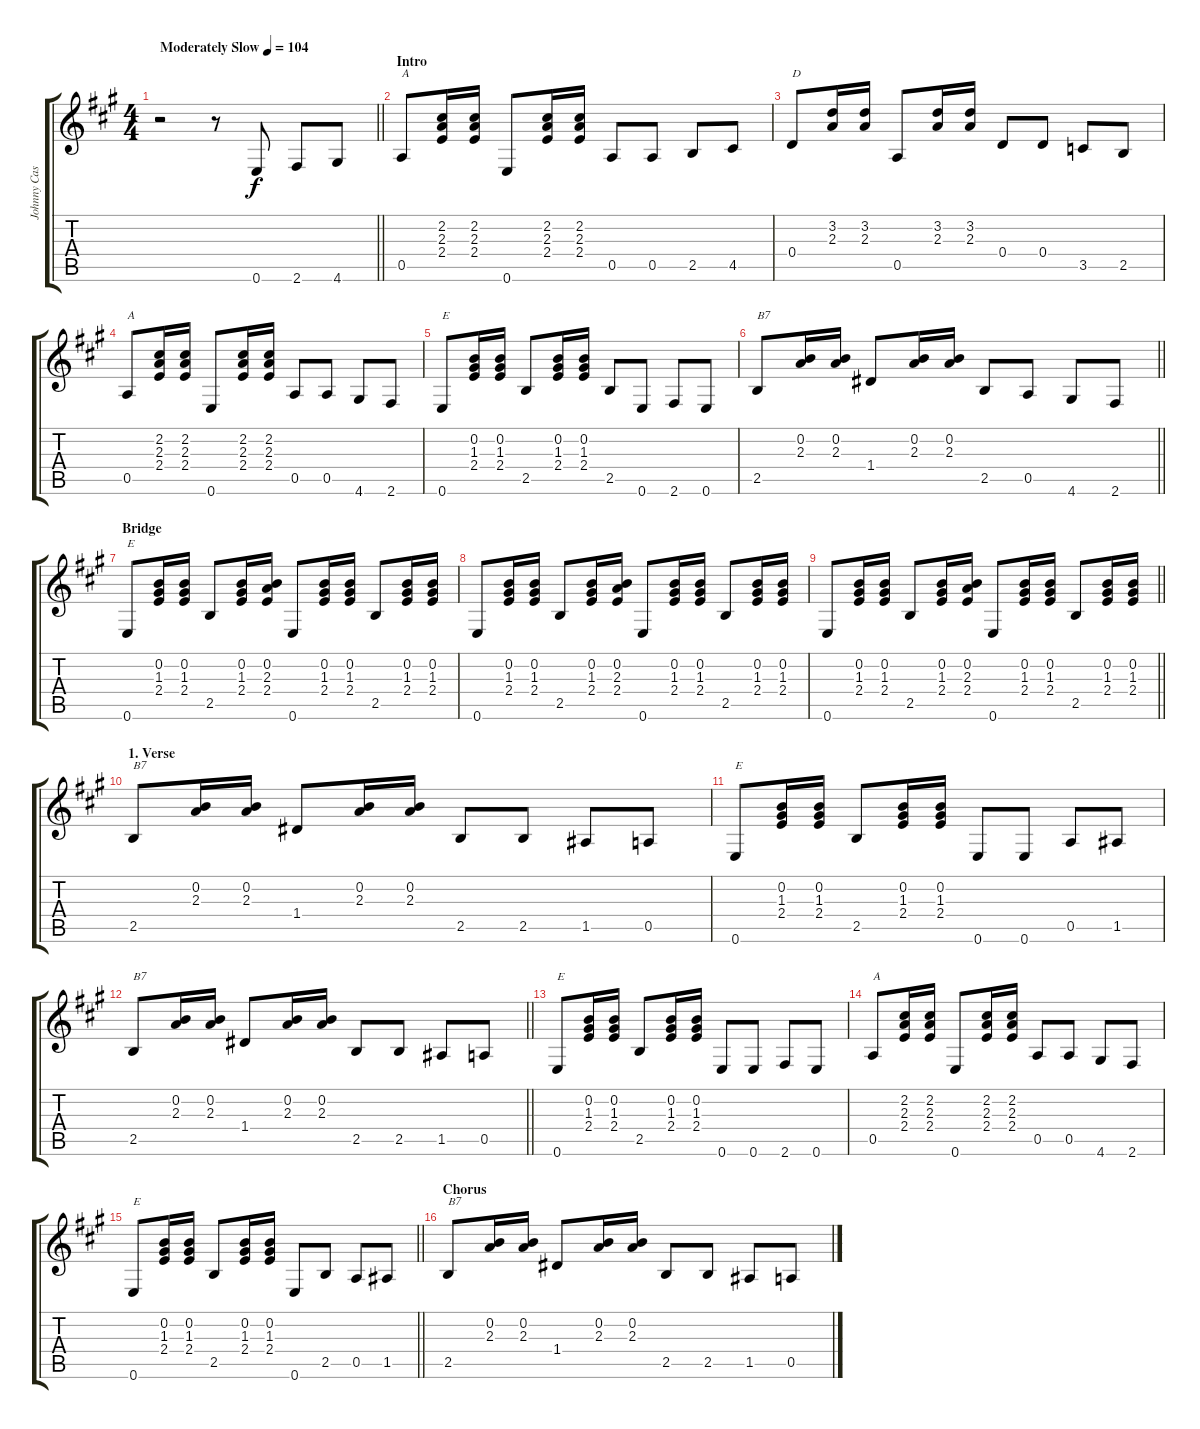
\track ("Johnny Cash (Lead)" "Johnny Cas") {mute instrument acousticguitarsteel}
\staff {score tabs}
\tuning (E4 B3 G3 D3 A2 E2) {hide}
\ts (4 4)
\tempo (104 "Moderately Slow")
\clef g2
\barLineRight lightlight
\ks a
r.2{dy f instrument acousticguitarsteel} r.8 0.6.8 2.6.8 4.6.8 |
\section ("" "Intro")
0.5.8{txt "A"} (2.2 2.3 2.4).16 (2.2 2.3 2.4).16 0.6.8 (2.2 2.3 2.4).16 (2.2 2.3 2.4).16 0.5.8 0.5.8 2.5.8 4.5.8 |
0.4.8{txt "D"} (3.2 2.3).16 (3.2 2.3).16 0.5.8 (3.2 2.3).16 (3.2 2.3).16 0.4.8 0.4.8 3.5.8 2.5.8 |
0.5.8{txt "A"} (2.2 2.3 2.4).16 (2.2 2.3 2.4).16 0.6.8 (2.2 2.3 2.4).16 (2.2 2.3 2.4).16 0.5.8 0.5.8 4.6.8 2.6.8 |
0.6.8{txt "E"} (0.2 1.3 2.4).16 (0.2 1.3 2.4).16 2.5.8 (0.2 1.3 2.4).16 (0.2 1.3 2.4).16 2.5.8 0.6.8 2.6.8 0.6.8 |
\barLineRight lightlight
2.5.8{txt "B7"} (0.2 2.3).16 (0.2 2.3).16 1.4.8 (0.2 2.3).16 (0.2 2.3).16 2.5.8 0.5.8 4.6.8 2.6.8 |
\section ("" "Bridge")
0.6.8{txt "E"} (0.2 1.3 2.4).16 (0.2 1.3 2.4).16 2.5.8 (0.2 1.3 2.4).16 (0.2 2.3 2.4).16 0.6.8 (0.2 1.3 2.4).16 (0.2 1.3 2.4).16 2.5.8 (0.2 1.3 2.4).16 (0.2 1.3 2.4).16 |
0.6.8 (0.2 1.3 2.4).16 (0.2 1.3 2.4).16 2.5.8 (0.2 1.3 2.4).16 (0.2 2.3 2.4).16 0.6.8 (0.2 1.3 2.4).16 (0.2 1.3 2.4).16 2.5.8 (0.2 1.3 2.4).16 (0.2 1.3 2.4).16 |
\barLineRight lightlight
0.6.8 (0.2 1.3 2.4).16 (0.2 1.3 2.4).16 2.5.8 (0.2 1.3 2.4).16 (0.2 2.3 2.4).16 0.6.8 (0.2 1.3 2.4).16 (0.2 1.3 2.4).16 2.5.8 (0.2 1.3 2.4).16 (0.2 1.3 2.4).16 |
\section ("" "1. Verse")
2.5.8{txt "B7"} (0.2 2.3).16 (0.2 2.3).16 1.4.8 (0.2 2.3).16 (0.2 2.3).16 2.5.8 2.5.8 1.5.8 0.5.8 |
0.6.8{txt "E"} (0.2 1.3 2.4).16 (0.2 1.3 2.4).16 2.5.8 (0.2 1.3 2.4).16 (0.2 1.3 2.4).16 0.6.8 0.6.8 0.5.8 1.5.8 |
\barLineRight lightlight
2.5.8{txt "B7"} (0.2 2.3).16 (0.2 2.3).16 1.4.8 (0.2 2.3).16 (0.2 2.3).16 2.5.8 2.5.8 1.5.8 0.5.8 |
0.6.8{txt "E"} (0.2 1.3 2.4).16 (0.2 1.3 2.4).16 2.5.8 (0.2 1.3 2.4).16 (0.2 1.3 2.4).16 0.6.8 0.6.8 2.6.8 0.6.8 |
0.5.8{txt "A"} (2.2 2.3 2.4).16 (2.2 2.3 2.4).16 0.6.8 (2.2 2.3 2.4).16 (2.2 2.3 2.4).16 0.5.8 0.5.8 4.6.8 2.6.8 |
\barLineRight lightlight
0.6.8{txt "E"} (0.2 1.3 2.4).16 (0.2 1.3 2.4).16 2.5.8 (0.2 1.3 2.4).16 (0.2 1.3 2.4).16 0.6.8 2.5.8 0.5.8 1.5.8 |
\section ("" "Chorus")
2.5.8{txt "B7"} (0.2 2.3).16 (0.2 2.3).16 1.4.8 (0.2 2.3).16 (0.2 2.3).16 2.5.8 2.5.8 1.5.8 0.5.8
